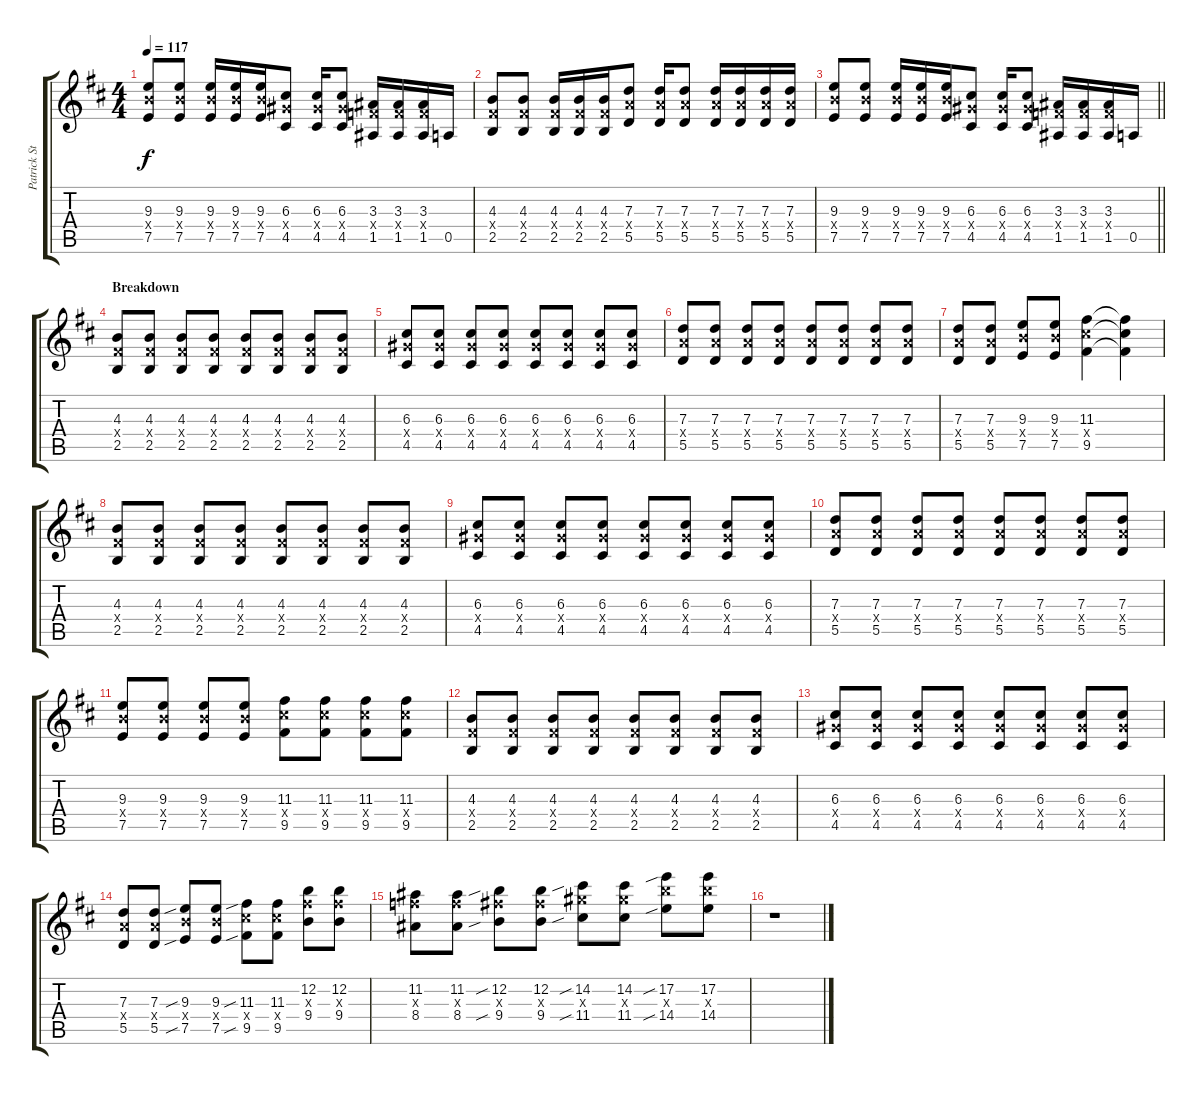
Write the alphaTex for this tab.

\track ("Patrick Stump" "Patrick St") {instrument distortionguitar}
\staff {score tabs}
\tuning (E4 B3 G3 D3 A2 E2) {hide}
\ts (4 4)
\tempo 117
\clef g2
\ks d
(9.3 9.4{x} 7.5).8{dy f} (9.3 9.4{x} 7.5).8 (9.3 9.4{x} 7.5).16 (9.3 9.4{x} 7.5).16 (9.3 9.4{x} 7.5).16 (6.3 6.4{x} 4.5).8 (6.3 6.4{x} 4.5).16 (6.3 6.4{x} 4.5).8 (3.3 3.4{x} 1.5).16 (3.3 3.4{x} 1.5).16 (3.3 3.4{x} 1.5).16 0.5.16 |
(4.3 4.4{x} 2.5).8 (4.3 4.4{x} 2.5).8 (4.3 4.4{x} 2.5).16 (4.3 4.4{x} 2.5).16 (4.3 4.4{x} 2.5).16 (7.3 7.4{x} 5.5).8 (7.3 7.4{x} 5.5).16 (7.3 7.4{x} 5.5).8 (7.3 7.4{x} 5.5).16 (7.3 7.4{x} 5.5).16 (7.3 7.4{x} 5.5).16 (7.3 7.4{x} 5.5).16 |
\barLineRight lightlight
(9.3 9.4{x} 7.5).8 (9.3 9.4{x} 7.5).8 (9.3 9.4{x} 7.5).16 (9.3 9.4{x} 7.5).16 (9.3 9.4{x} 7.5).16 (6.3 6.4{x} 4.5).8 (6.3 6.4{x} 4.5).16 (6.3 6.4{x} 4.5).8 (3.3 3.4{x} 1.5).16 (3.3 3.4{x} 1.5).16 (3.3 3.4{x} 1.5).16 0.5.16 |
\section ("" "Breakdown")
(4.3 4.4{x} 2.5).8 (4.3 4.4{x} 2.5).8 (4.3 4.4{x} 2.5).8 (4.3 4.4{x} 2.5).8 (4.3 4.4{x} 2.5).8 (4.3 4.4{x} 2.5).8 (4.3 4.4{x} 2.5).8 (4.3 4.4{x} 2.5).8 |
(6.3 6.4{x} 4.5).8 (6.3 6.4{x} 4.5).8 (6.3 6.4{x} 4.5).8 (6.3 6.4{x} 4.5).8 (6.3 6.4{x} 4.5).8 (6.3 6.4{x} 4.5).8 (6.3 6.4{x} 4.5).8 (6.3 6.4{x} 4.5).8 |
(7.3 7.4{x} 5.5).8 (7.3 7.4{x} 5.5).8 (7.3 7.4{x} 5.5).8 (7.3 7.4{x} 5.5).8 (7.3 7.4{x} 5.5).8 (7.3 7.4{x} 5.5).8 (7.3 7.4{x} 5.5).8 (7.3 7.4{x} 5.5).8 |
(7.3 7.4{x} 5.5).8 (7.3 7.4{x} 5.5).8 (9.3 9.4{x} 7.5).8 (9.3 9.4{x} 7.5).8 (11.3 11.4{x} 9.5).4 (11.3{t} 11.4{t} 9.5{t}).4 |
(4.3 4.4{x} 2.5).8 (4.3 4.4{x} 2.5).8 (4.3 4.4{x} 2.5).8 (4.3 4.4{x} 2.5).8 (4.3 4.4{x} 2.5).8 (4.3 4.4{x} 2.5).8 (4.3 4.4{x} 2.5).8 (4.3 4.4{x} 2.5).8 |
(6.3 6.4{x} 4.5).8 (6.3 6.4{x} 4.5).8 (6.3 6.4{x} 4.5).8 (6.3 6.4{x} 4.5).8 (6.3 6.4{x} 4.5).8 (6.3 6.4{x} 4.5).8 (6.3 6.4{x} 4.5).8 (6.3 6.4{x} 4.5).8 |
(7.3 7.4{x} 5.5).8 (7.3 7.4{x} 5.5).8 (7.3 7.4{x} 5.5).8 (7.3 7.4{x} 5.5).8 (7.3 7.4{x} 5.5).8 (7.3 7.4{x} 5.5).8 (7.3 7.4{x} 5.5).8 (7.3 7.4{x} 5.5).8 |
(9.3 9.4{x} 7.5).8 (9.3 9.4{x} 7.5).8 (9.3 9.4{x} 7.5).8 (9.3 9.4{x} 7.5).8 (11.3 11.4{x} 9.5).8 (11.3 11.4{x} 9.5).8 (11.3 11.4{x} 9.5).8 (11.3 11.4{x} 9.5).8 |
(4.3 4.4{x} 2.5).8 (4.3 4.4{x} 2.5).8 (4.3 4.4{x} 2.5).8 (4.3 4.4{x} 2.5).8 (4.3 4.4{x} 2.5).8 (4.3 4.4{x} 2.5).8 (4.3 4.4{x} 2.5).8 (4.3 4.4{x} 2.5).8 |
(6.3 6.4{x} 4.5).8 (6.3 6.4{x} 4.5).8 (6.3 6.4{x} 4.5).8 (6.3 6.4{x} 4.5).8 (6.3 6.4{x} 4.5).8 (6.3 6.4{x} 4.5).8 (6.3 6.4{x} 4.5).8 (6.3 6.4{x} 4.5).8 |
(7.3 7.4{x} 5.5).8 (7.3 7.4{x} 5.5).8 (9.3{sib} 9.4{x} 7.5{sib}).8 (9.3 9.4{x} 7.5).8 (11.3{sib} 11.4{x} 9.5{sib}).8 (11.3 11.4{x} 9.5).8 (12.2 11.3{x} 9.4).8 (12.2 11.3{x} 9.4).8 |
(11.2 10.3{x} 8.4).8 (11.2 10.3{x} 8.4).8 (12.2{sib} 11.3{x} 9.4{sib}).8 (12.2 11.3{x} 9.4).8 (14.2{sib} 13.3{x} 11.4{sib}).8 (14.2 13.3{x} 11.4).8 (17.2{sib} 16.3{x} 14.4{sib}).8 (17.2 16.3{x} 14.4).8 |
r.1
